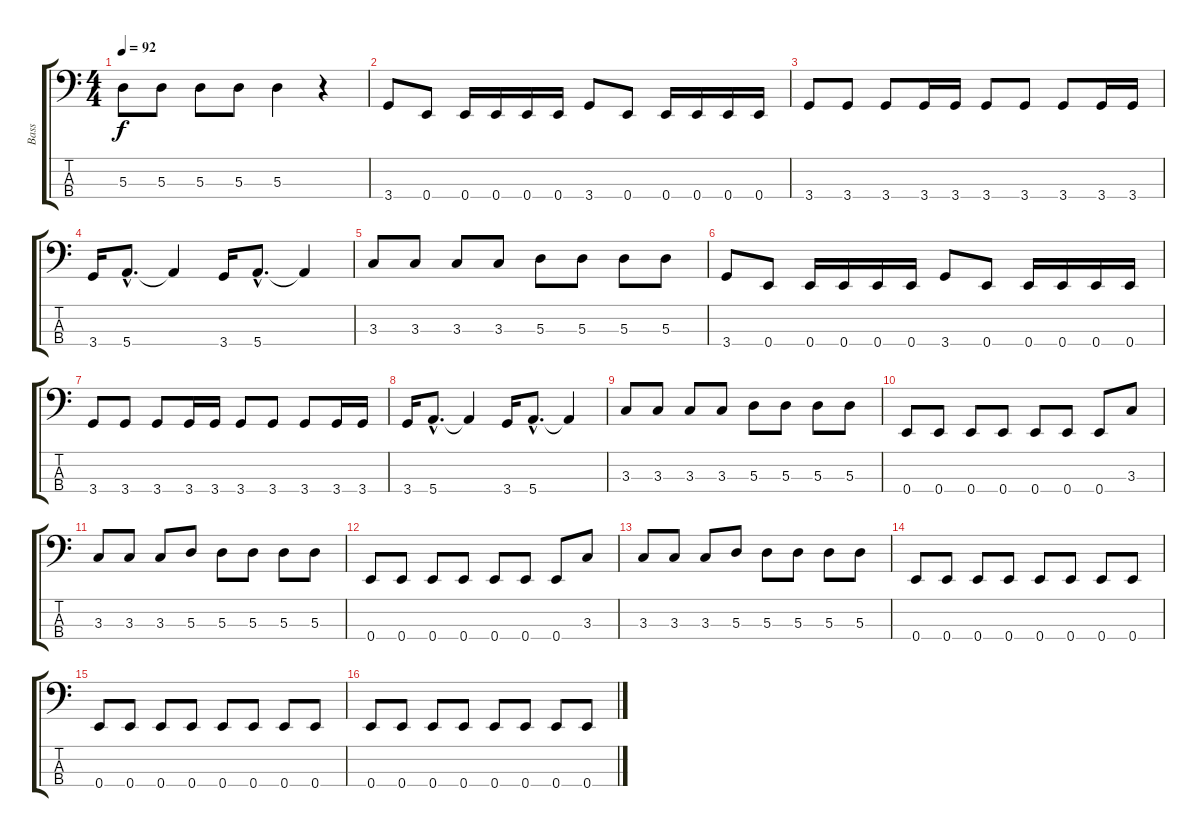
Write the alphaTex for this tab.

\track ("Bass" "Bass") {instrument slapbass1}
\staff {score tabs}
\tuning (G2 D2 A1 E1) {hide}
\ts (4 4)
\tempo 92
\clef f4
\ks c
5.3.8{dy f} 5.3.8 5.3.8 5.3.8 5.3.4 r.4 |
3.4.8 0.4.8 0.4.16 0.4.16 0.4.16 0.4.16 3.4.8 0.4.8 0.4.16 0.4.16 0.4.16 0.4.16 |
3.4.8 3.4.8 3.4.8 3.4.16 3.4.16 3.4.8 3.4.8 3.4.8 3.4.16 3.4.16 |
3.4.16 5.4{hac}.8{d} 5.4{t}.4 3.4.16 5.4{hac}.8{d} 5.4{t}.4 |
3.3.8 3.3.8 3.3.8 3.3.8 5.3.8 5.3.8 5.3.8 5.3.8 |
3.4.8 0.4.8 0.4.16 0.4.16 0.4.16 0.4.16 3.4.8 0.4.8 0.4.16 0.4.16 0.4.16 0.4.16 |
3.4.8 3.4.8 3.4.8 3.4.16 3.4.16 3.4.8 3.4.8 3.4.8 3.4.16 3.4.16 |
3.4.16 5.4{hac}.8{d} 5.4{t}.4 3.4.16 5.4{hac}.8{d} 5.4{t}.4 |
3.3.8 3.3.8 3.3.8 3.3.8 5.3.8 5.3.8 5.3.8 5.3.8 |
0.4.8 0.4.8 0.4.8 0.4.8 0.4.8 0.4.8 0.4.8 3.3.8 |
3.3.8 3.3.8 3.3.8 5.3.8 5.3.8 5.3.8 5.3.8 5.3.8 |
0.4.8 0.4.8 0.4.8 0.4.8 0.4.8 0.4.8 0.4.8 3.3.8 |
3.3.8 3.3.8 3.3.8 5.3.8 5.3.8 5.3.8 5.3.8 5.3.8 |
0.4.8 0.4.8 0.4.8 0.4.8 0.4.8 0.4.8 0.4.8 0.4.8 |
0.4.8 0.4.8 0.4.8 0.4.8 0.4.8 0.4.8 0.4.8 0.4.8 |
0.4.8 0.4.8 0.4.8 0.4.8 0.4.8 0.4.8 0.4.8 0.4.8
